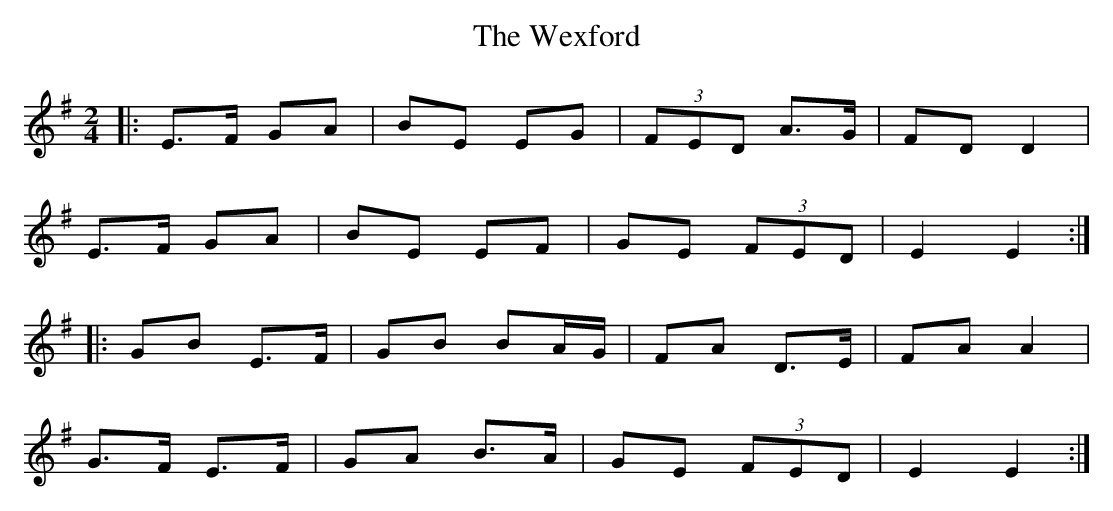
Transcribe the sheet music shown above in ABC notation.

X:1
T: The Wexford
M: 2/4
L: 1/8
K: Emin
|:E>F GA|BE EG|(3FED A>G|FD D2|
E>F GA|BE EF|GE (3FED|E2 E2:|
|:GB E>F|GB BA/G/|FA D>E|FA A2|
G>F E>F|GA B>A|GE (3FED|E2 E2:|
